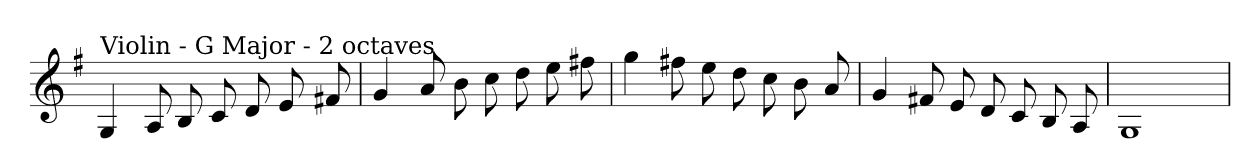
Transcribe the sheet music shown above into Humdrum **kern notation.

**kern
*part1
*staff1
*clefG2
*k[f#]
*G:
=
!LO:TX:a:t=Violin - G Major - 2 octaves
4G
8A
8B
8c
8d
8e
8f#X
=
4g
8a
8b
8cc
8dd
8ee
8ff#X
=
4gg
8ff#X
8ee
8dd
8cc
8b
8a
=
4g
8f#X
8e
8d
8c
8B
8A
=
1G
=
*-
